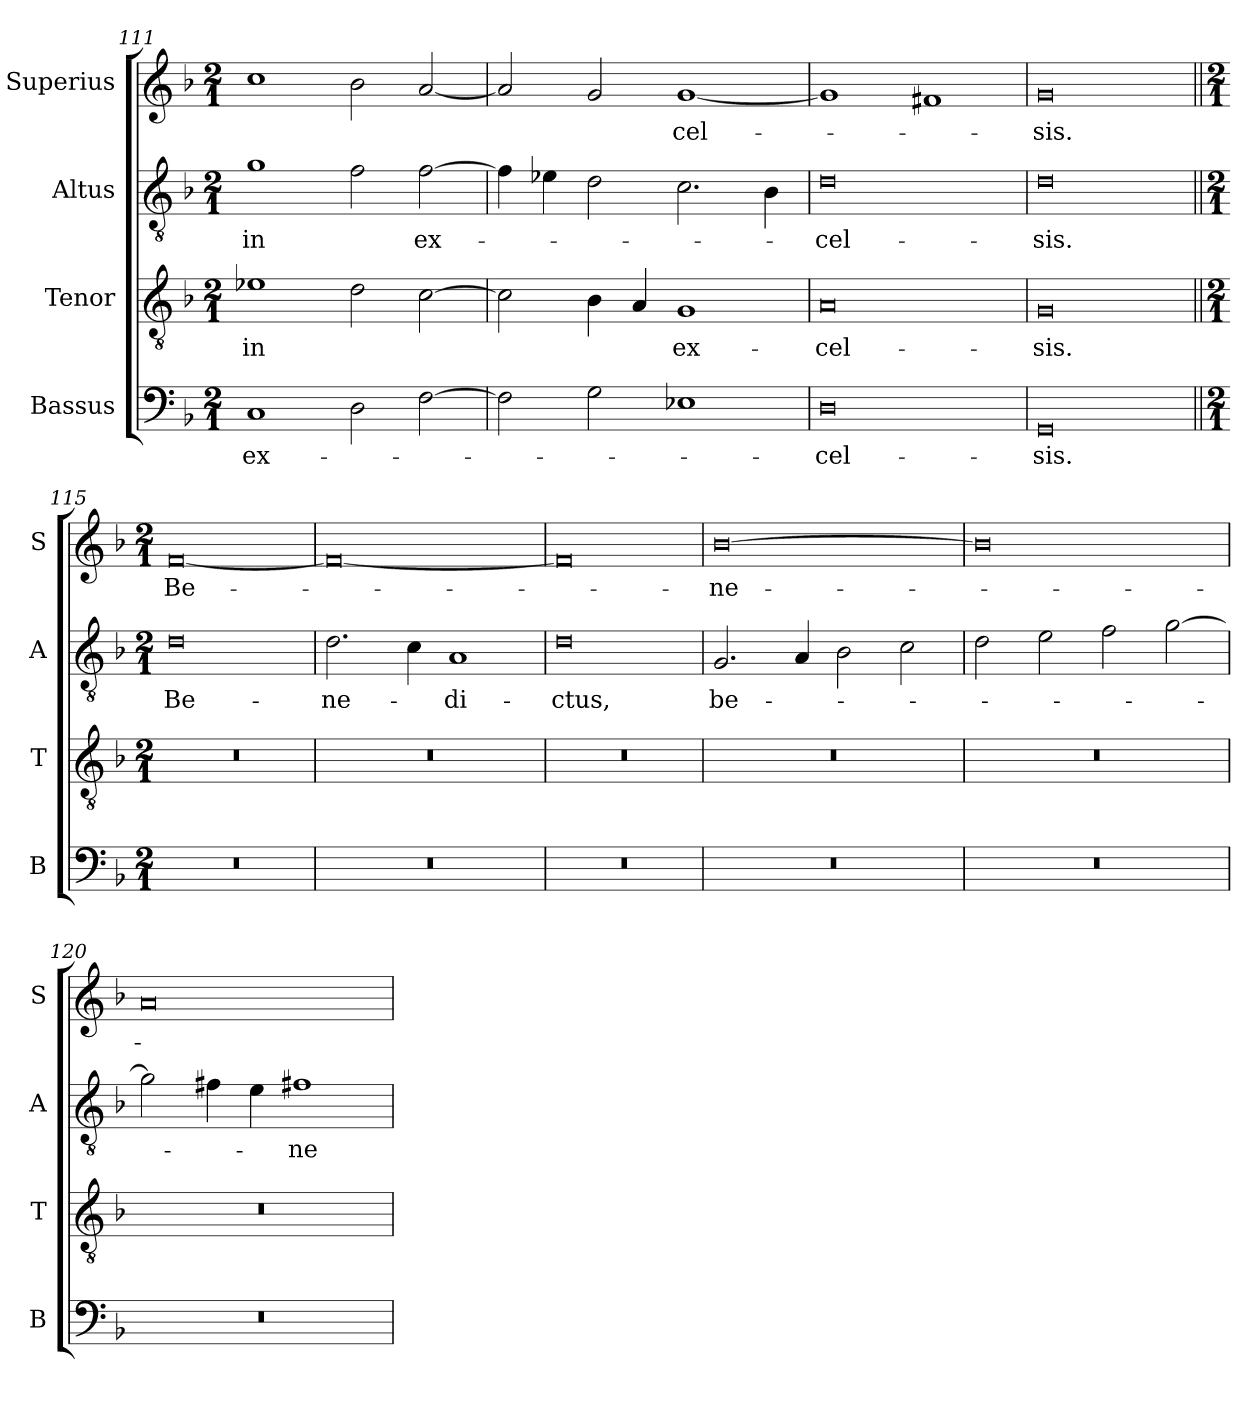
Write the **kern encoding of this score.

**kern	**text	**kern	**text	**kern	**text	**kern	**text
*part4	*part4	*part3	*part3	*part2	*part2	*part1	*part1
*staff4	*staff4	*staff3	*staff3	*staff2	*staff2	*staff1	*staff1
*I"Bassus	*	*I"Tenor	*	*I"Altus	*	*I"Superius	*
*I'B	*	*I'T	*	*I'A	*	*I'S	*
*clefF4	*	*clefGv2	*	*clefGv2	*	*clefG2	*
*k[b-]	*	*k[b-]	*	*k[b-]	*	*k[b-]	*
*M2/1	*	*M2/1	*	*M2/1	*	*M2/1	*
=111	=111	=111	=111	=111	=111	=111	=111
!	!LO:LY:i	!	!LO:LY:i	!	!LO:LY:i	!	!
1C	ex-	1e-X	in	1g	in	1cc	.
2D	.	2d	.	2f	.	2b-	.
!	!	!	!	!	!LO:LY:i	!	!
[2F	.	[2c	.	[2f	ex-	[2a	.
=112	=112	=112	=112	=112	=112	=112	=112
2F]	.	2c]	.	4f]	.	2a]	.
.	.	.	.	4e-X	.	.	.
2G	.	4B-	.	2d	.	2g	.
.	.	4A	.	.	.	.	.
!	!	!	!LO:LY:i	!	!	!	!LO:LY:i
1E-X	.	1G	ex-	2.c	.	[1g	-cel-
.	.	.	.	4B-	.	.	.
=113	=113	=113	=113	=113	=113	=113	=113
!	!	!	!LO:LY:i	!	!LO:LY:i	!	!
0D	-cel-	0A	-cel-	0d	-cel-	1g]	.
.	.	.	.	.	.	1f#X	.
=114	=114	=114	=114	=114	=114	=114	=114
!	!	!	!LO:LY:i	!	!	!	!
0GG	-sis.	0G	-sis.	0d	-sis.	0g	-sis.
=115||	=115||	=115||	=115||	=115||	=115||	=115||	=115||
*M2/1	*	*M2/1	*	*M2/1	*	*M2/1	*
0r	.	0r	.	0d	Be-	[0f	Be-
=116	=116	=116	=116	=116	=116	=116	=116
0r	.	0r	.	2.d	-ne-	0f_	.
.	.	.	.	4c	.	.	.
.	.	.	.	1A	-di-	.	.
=117	=117	=117	=117	=117	=117	=117	=117
0r	.	0r	.	0d	-ctus,	0f]	.
=118	=118	=118	=118	=118	=118	=118	=118
!	!	!	!	!	!LO:LY:i	!	!
0r	.	0r	.	2.G	be-	[0b-	-ne-
.	.	.	.	4A	.	.	.
.	.	.	.	2B-	.	.	.
.	.	.	.	2c	.	.	.
=119	=119	=119	=119	=119	=119	=119	=119
0r	.	0r	.	2d	.	0b-]	.
.	.	.	.	2e	.	.	.
.	.	.	.	2f	.	.	.
.	.	.	.	[2g	.	.	.
=120	=120	=120	=120	=120	=120	=120	=120
0r	.	0r	.	2g]	.	0a	.
.	.	.	.	4f#X	.	.	.
.	.	.	.	4e	.	.	.
!	!	!	!	!	!LO:LY:i	!	!
.	.	.	.	1f#X	-ne-	.	.
=	=	=	=	=	=	=	=
*-	*-	*-	*-	*-	*-	*-	*-
